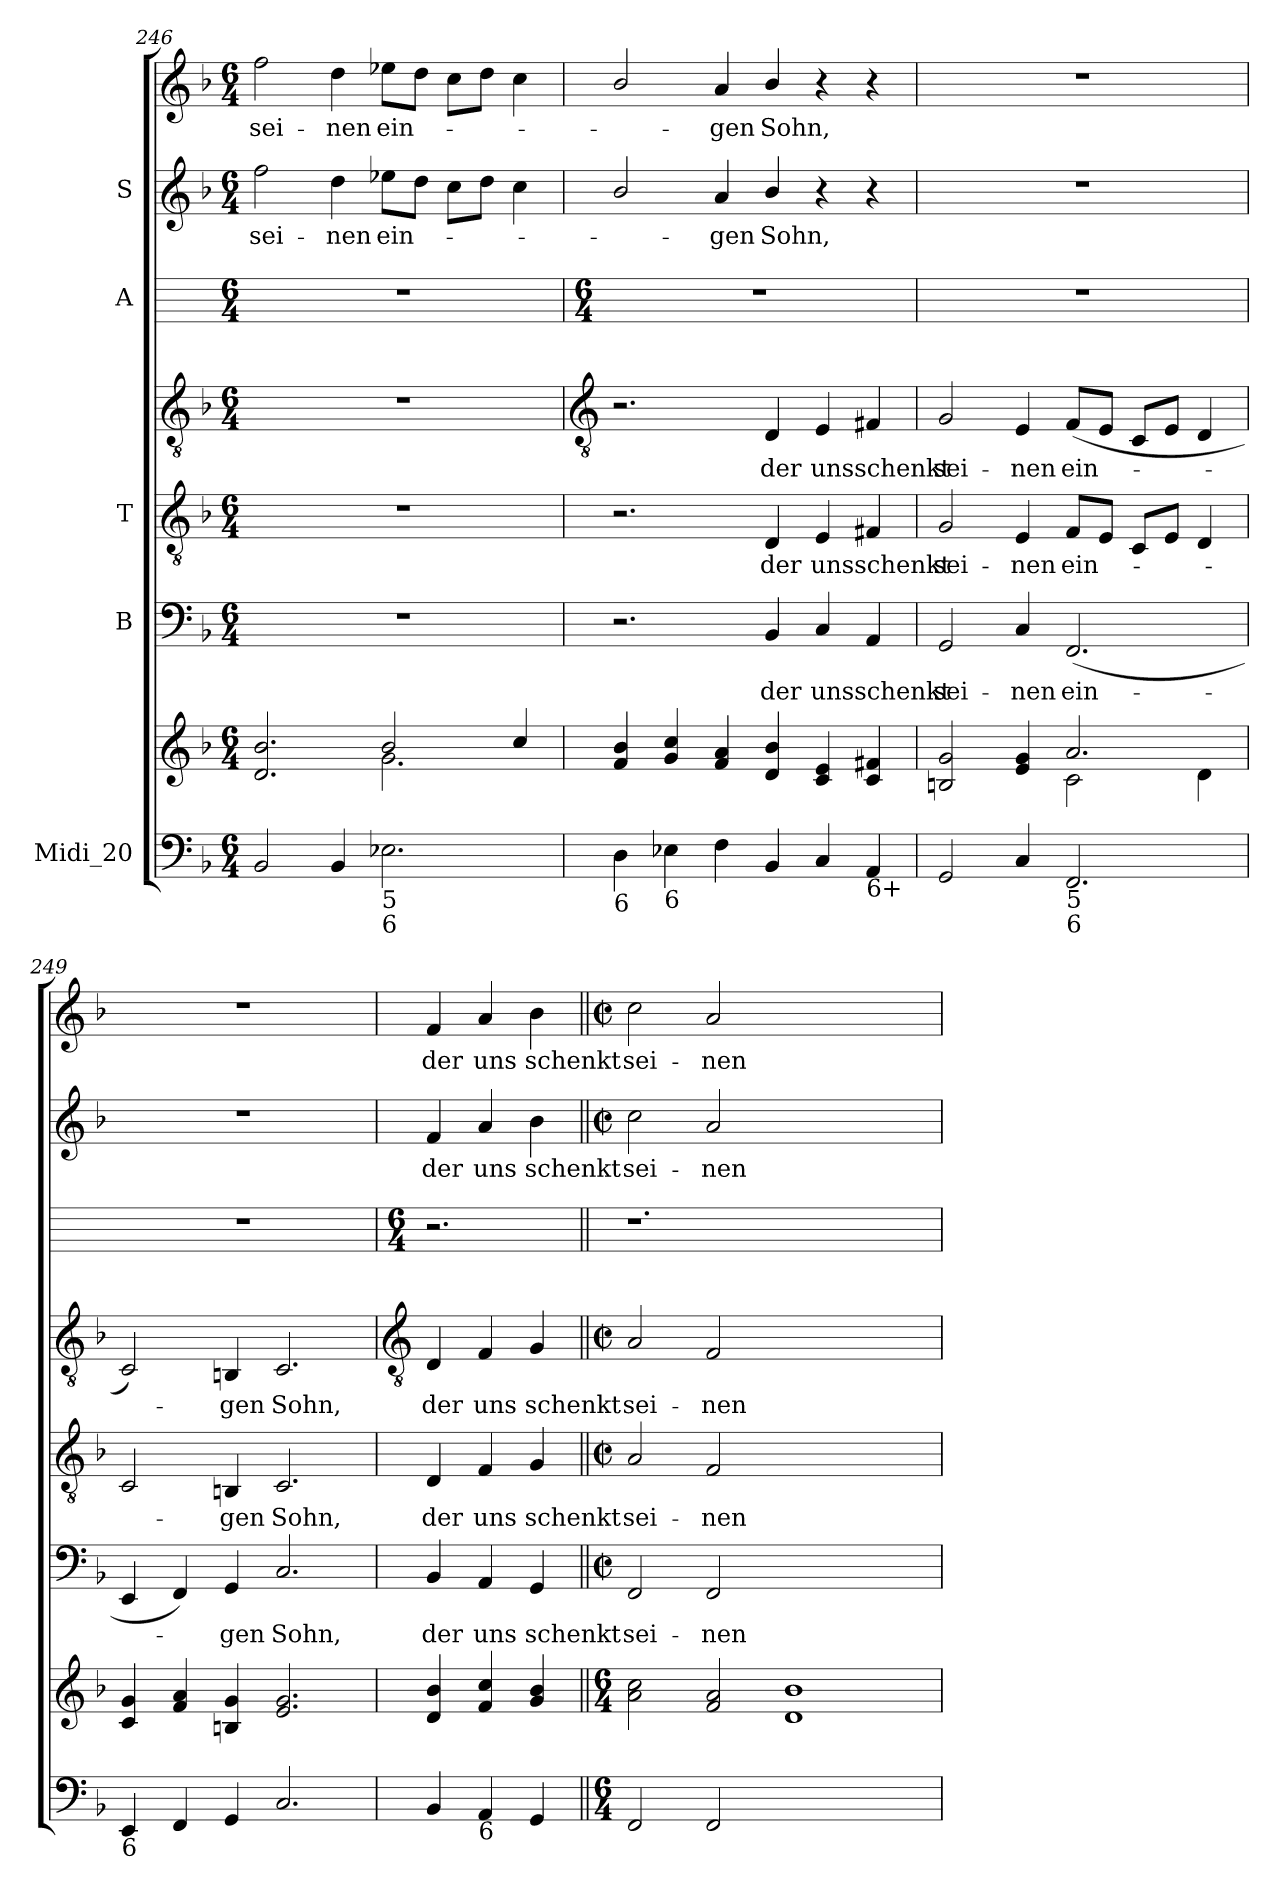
**kern	**kern	**kern	**text	**kern	**text	**kern	**text	**kern	**kern	**text	**kern	**text
*part5	*part5	*part4	*part4	*part3	*part3	*part3	*part3	*part2	*part1	*part1	*part1	*part1
*staff8	*staff7	*staff6	*staff6	*staff5	*staff5	*staff4	*staff4	*staff3	*staff2	*staff2	*staff1	*staff1
*I"Midi_20	*	*I"B	*	*I"T	*	*	*	*I"A	*I"S	*	*	*
*clefF4	*clefG2	*clefF4	*	*clefGv2	*	*clefGv2	*	*	*clefG2	*	*clefG2	*
*k[b-]	*k[b-]	*k[b-]	*	*k[b-]	*	*k[b-]	*	*	*k[b-]	*	*k[b-]	*
*F:	*F:	*F:	*	*F:	*	*F:	*	*	*F:	*	*F:	*
*M6/4	*M6/4	*M6/4	*	*M6/4	*	*M6/4	*	*M6/4	*M6/4	*	*M6/4	*
=246	=246	=246	=246	=246	=246	=246	=246	=246	=246	=246	=246	=246
*	*^	*	*	*	*	*	*	*	*	*	*	*
!	!	!	!LO:N:vis=1	!	!LO:N:vis=1	!	!LO:N:vis=1	!	!	!	!LO:LY:b	!	!LO:LY:b
2BB-	2.d 2.b-	2.ryy	1.r	.	1.r	.	1.r	.	1.r	2ff	sei-	2ff	sei-
!	!	!	!	!	!	!	!	!	!	!	!LO:LY:b	!	!LO:LY:b
4BB-	.	.	.	.	.	.	.	.	.	4dd	-nen	4dd	-nen
!LO:TX:b:t=5	!	!	!	!	!	!	!	!	!	!	!	!	!
!LO:TX:b:t=6	!	!	!	!	!	!	!	!	!	!	!	!	!
!	!	!	!	!	!	!	!	!	!	!	!LO:LY:b	!	!LO:LY:b
2.E-X	2b-/	2.g\	.	.	.	.	.	.	.	8ee-XL	ein-	8ee-XL	ein-
.	.	.	.	.	.	.	.	.	.	8ddJ	.	8ddJ	.
.	.	.	.	.	.	.	.	.	.	8ccL	.	8ccL	.
.	.	.	.	.	.	.	.	.	.	8ddJ	.	8ddJ	.
.	4cc/	.	.	.	.	.	.	.	.	4cc	.	4cc	.
!!LO:LB:g=z
=247	=247	=247	=247	=247	=247	=247	=247	=247	=247	=247	=247	=247	=247
*	*	*	*	*	*	*	*clefGv2	*	*	*	*	*	*
*	*	*	*	*	*	*	*	*	*M6/4	*	*	*	*
!LO:TX:b:t=6	!	!	!	!	!	!	!	!	!	!	!	!	!
!	!	!LO:N:vis=1	!	!	!	!	!	!	!	!	!	!	!
4D	4f 4b-	1.ryy	2.r	.	2.r	.	2.r	.	1.r	2b-/	.	2b-/	.
!LO:TX:b:t=6	!	!	!	!	!	!	!	!	!	!	!	!	!
4E-X	4g 4cc	.	.	.	.	.	.	.	.	.	.	.	.
!	!	!	!	!	!	!	!	!	!	!	!LO:LY:b	!	!LO:LY:b
4F	4f 4a	.	.	.	.	.	.	.	.	4a	gen	4a	gen
!	!	!	!	!LO:LY:b	!	!LO:LY:b	!	!LO:LY:b	!	!	!LO:LY:b	!	!LO:LY:b
4BB-	4d 4b-	.	4BB-	der	4D	der	4D	der	.	4b-/	Sohn,	4b-/	Sohn,
!	!	!	!	!LO:LY:b	!	!LO:LY:b	!	!LO:LY:b	!	!	!	!	!
4C	4c 4e	.	4C	uns	4E	uns	4E	uns	.	4r	.	4r	.
!LO:TX:b:t=6+	!	!	!	!	!	!	!	!	!	!	!	!	!
!	!	!	!	!LO:LY:b	!	!LO:LY:b	!	!LO:LY:b	!	!	!	!	!
4AA	4c 4f#X	.	4AA	schenkt	4F#X	schenkt	4F#X	schenkt	.	4r	.	4r	.
=248	=248	=248	=248	=248	=248	=248	=248	=248	=248	=248	=248	=248	=248
!	!	!	!	!LO:LY:b	!	!LO:LY:b	!	!LO:LY:b	!	!LO:N:vis=1	!	!LO:N:vis=1	!
2GG	2Bn 2g	2.ryy	2GG	sei-	2G	sei-	2G	sei-	1.r	1.r	.	1.r	.
!	!	!	!	!LO:LY:b	!	!LO:LY:b	!	!LO:LY:b	!	!	!	!	!
4C	4e 4g	.	4C	-nen	4E	-nen	4E	-nen	.	.	.	.	.
!LO:TX:b:t=5	!	!	!	!	!	!	!	!	!	!	!	!	!
!LO:TX:b:t=6	!	!	!	!	!	!	!	!	!	!	!	!	!
!	!	!	!	!LO:LY:b	!	!LO:LY:b	!	!LO:LY:b	!	!	!	!	!
2.FF	2.a	2c\	(<2.FF	ein-	8FL	ein-	(<8FL	ein-	.	.	.	.	.
.	.	.	.	.	8EJ	.	8EJ	.	.	.	.	.	.
.	.	.	.	.	8CL	.	8CL	.	.	.	.	.	.
.	.	.	.	.	8EJ	.	8EJ	.	.	.	.	.	.
.	.	4d\	.	.	4D	.	4D	.	.	.	.	.	.
=249	=249	=249	=249	=249	=249	=249	=249	=249	=249	=249	=249	=249	=249
!LO:TX:b:t=6	!	!	!	!	!	!	!	!	!	!	!	!	!
!	!	!	!	!	!	!	!	!	!	!LO:N:vis=1	!	!LO:N:vis=1	!
4EE	4c 4g	1.ryy	4EE	.	2C	.	2C)	.	1.r	1.r	.	1.r	.
4FF	4f 4a	.	4FF)	.	.	.	.	.	.	.	.	.	.
!	!	!	!	!LO:LY:b	!	!LO:LY:b	!	!LO:LY:b	!	!	!	!	!
4GG	4Bn 4g	.	4GG	gen	4BBn	gen	4BBn	gen	.	.	.	.	.
!	!	!	!	!LO:LY:b	!	!LO:LY:b	!	!LO:LY:b	!	!	!	!	!
2.C	2.e 2.g	.	2.C	Sohn,	2.C	Sohn,	2.C	Sohn,	.	.	.	.	.
!!LO:LB:g=z
=250	=250	=250	=250	=250	=250	=250	=250	=250	=250	=250	=250	=250	=250
*	*	*	*	*	*	*	*clefGv2	*	*	*	*	*	*
*	*	*	*	*	*	*	*	*	*M6/4	*	*	*	*
!	!	!	!	!LO:LY:b	!	!LO:LY:b	!	!LO:LY:b	!	!	!LO:LY:b	!	!LO:LY:b
4BB-	4d 4b-	2.ryy	4BB-	der	4D	der	4D	der	2.r	4f	der	4f	der
!LO:TX:b:t=6	!	!	!	!	!	!	!	!	!	!	!	!	!
!	!	!	!	!LO:LY:b	!	!LO:LY:b	!	!LO:LY:b	!	!	!LO:LY:b	!	!LO:LY:b
4AA	4f 4cc	.	4AA	uns	4F	uns	4F	uns	.	4a	uns	4a	uns
!	!	!	!	!LO:LY:b	!	!LO:LY:b	!	!LO:LY:b	!	!	!LO:LY:b	!	!LO:LY:b
4GG	4g 4b-	.	4GG	schenkt	4G	schenkt	4G	schenkt	.	4b-	schenkt	4b-	schenkt
=251||	=251||	=251||	=251||	=251||	=251||	=251||	=251||	=251||	=251||	=251||	=251||	=251||	=251||
*M6/4	*M6/4	*	*M2/2	*	*M2/2	*	*M2/2	*	*	*M2/2	*	*M2/2	*
*	*	*	*met(c|)	*	*met(c|)	*	*met(c|)	*	*	*met(c|)	*	*met(c|)	*
!	!	!	!	!LO:LY:b	!	!LO:LY:b	!	!LO:LY:b	!	!	!LO:LY:b	!	!LO:LY:b
2FF	2a\ 2cc\	2ryy	2FF	sei-	2A	sei-	2A	sei-	1.r	2cc	sei-	2cc	sei-
!	!	!	!	!LO:LY:b	!	!LO:LY:b	!	!LO:LY:b	!	!	!LO:LY:b	!	!LO:LY:b
2FF	2f 2a	2ryy	2FF	-nen	2F	-nen	2F	-nen	.	2a	-nen	2a	-nen
1ryy	1b-	1d\	1ryy	.	1ryy	.	1ryy	.	.	1ryy	.	1ryy	.
.	.	.	.	.	.	.	.	.	2ryy	.	.	.	.
*	*v	*v	*	*	*	*	*	*	*	*	*	*	*
=	=	=	=	=	=	=	=	=	=	=	=	=
*-	*-	*-	*-	*-	*-	*-	*-	*-	*-	*-	*-	*-
